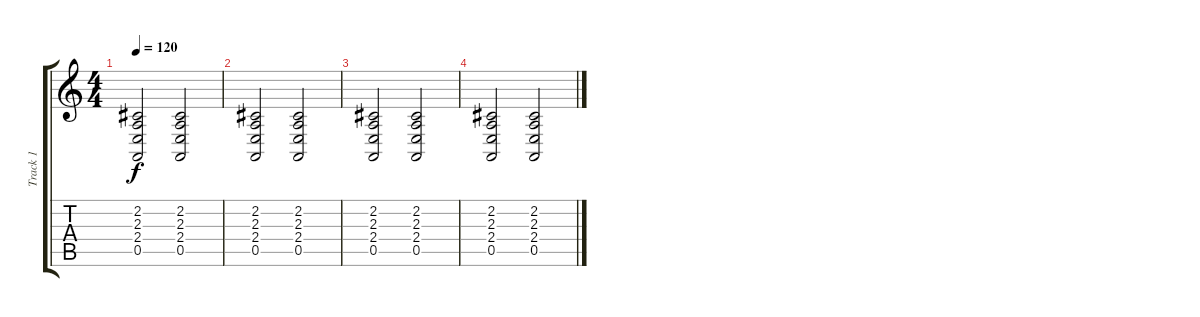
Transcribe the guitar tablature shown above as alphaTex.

\track ("Track 1" "Track 1") {instrument acousticgrandpiano}
\staff {score tabs}
\tuning (E4 B3 G3 D3 A2 E2) {hide}
\ts (4 4)
\tempo 120
\clef g2
\ks c
(2.2 2.3 2.4 0.5).2{dy f} (2.2 2.3 2.4 0.5).2 |
(2.2 2.3 2.4 0.5).2 (2.2 2.3 2.4 0.5).2 |
(2.2 2.3 2.4 0.5).2 (2.2 2.3 2.4 0.5).2 |
(2.2 2.3 2.4 0.5).2 (2.2 2.3 2.4 0.5).2
